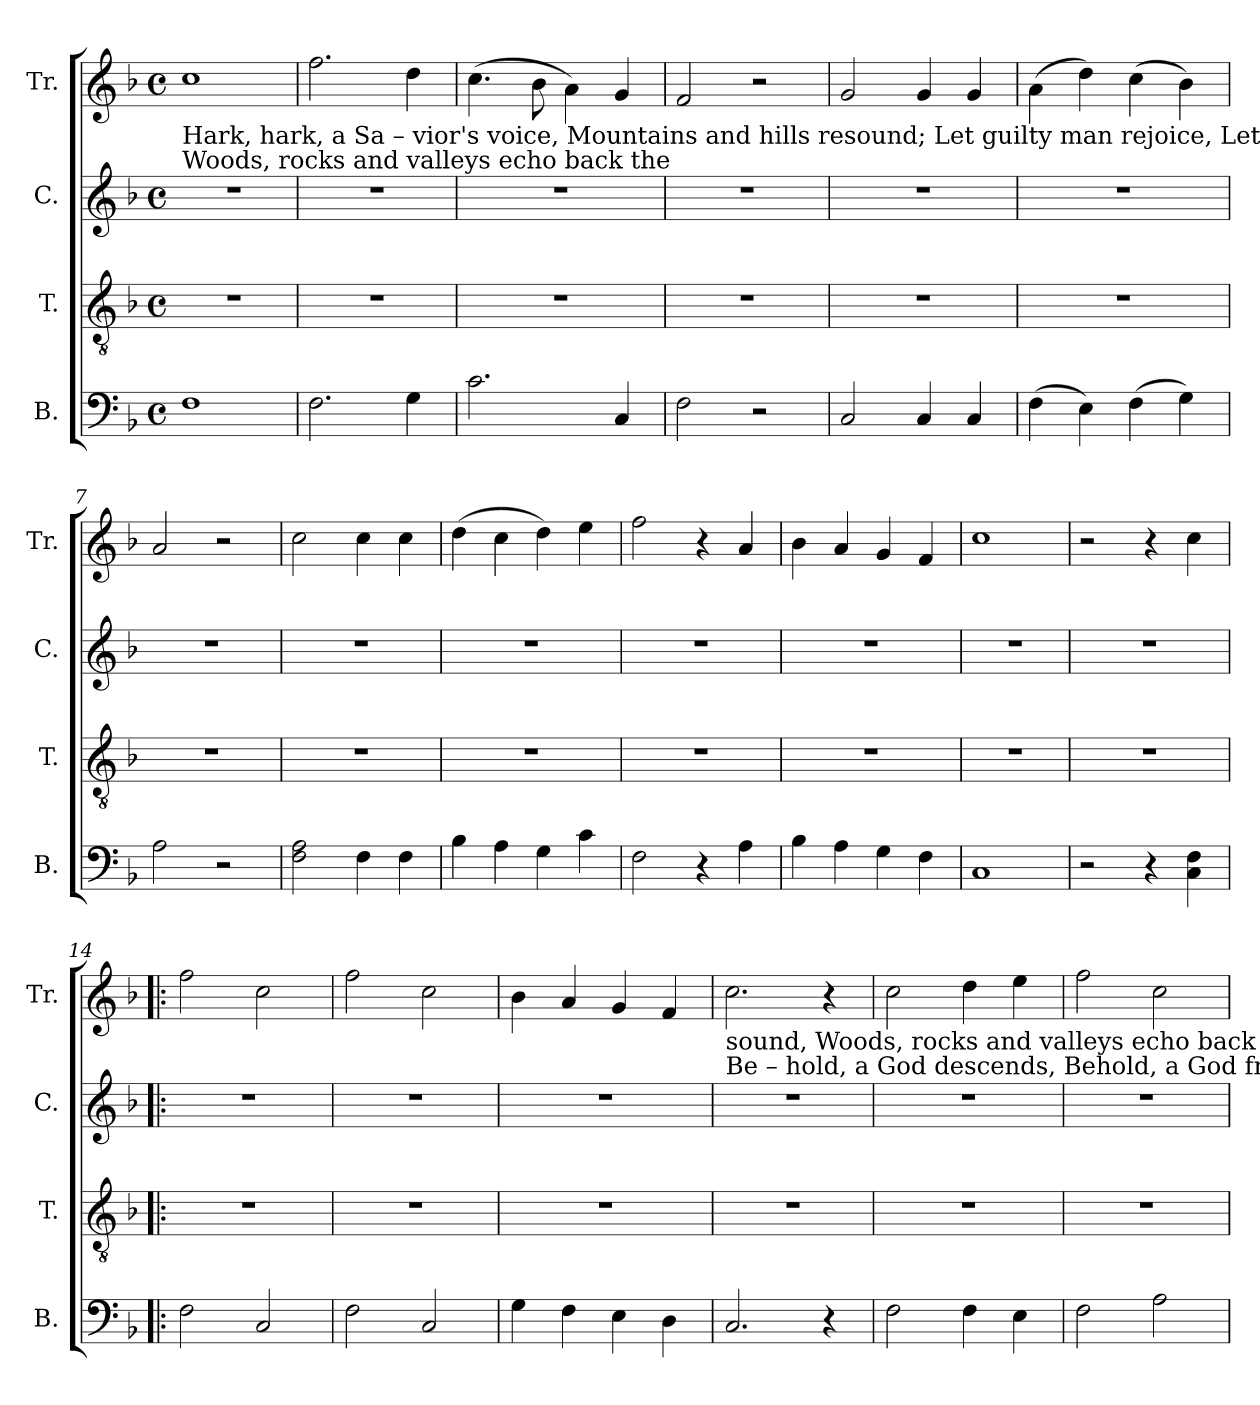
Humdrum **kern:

**kern	**kern	**kern	**kern
*part4	*part3	*part2	*part1
*staff4	*staff3	*staff2	*staff1
*I"B.	*I"T.	*I"C.	*I"Tr.
*I'B.	*I'T.	*I'C.	*I'Tr.
*clefF4	*clefGv2	*clefG2	*clefG2
*k[b-]	*k[b-]	*k[b-]	*k[b-]
*M4/4	*M4/4	*M4/4	*M4/4
*met(c)	*met(c)	*met(c)	*met(c)
*MM150	*MM150	*MM150	*MM150
=1	=1	=1	=1
!	!	!	!LO:TX:b:t=Hark, hark,  a   Sa   –   vior's  voice,  Mountains and hills resound;   Let  guilty  man       rejoice,     Let guilty man rejoice.
!	!	!	!LO:TX:b:t=Woods, rocks and valleys  echo back the
1F!	1r	1r	1cc!
=2	=2	=2	=2
2.F!\	1r	1r	2.ff!\
4G!\	.	.	4dd!\
=3	=3	=3	=3
2.c!\	1r	1r	(>4.cc!\
.	.	.	8b-!\
.	.	.	4a!\)
4C!/	.	.	4g!/
=4	=4	=4	=4
2F!\	1r	1r	2f!/
2r	.	.	2r
=5	=5	=5	=5
2C!/	1r	1r	2g!/
4C!/	.	.	4g!/
4C!/	.	.	4g!/
=6	=6	=6	=6
(>4F!\	1r	1r	(>4a!\
4E!\)	.	.	4dd!\)
(>4F!\	.	.	(>4cc!\
4G!\)	.	.	4b-!\)
=7	=7	=7	=7
2A!\	1r	1r	2a!/
2r	.	.	2r
=8	=8	=8	=8
2F!\ 2A!\	1r	1r	2cc!\
4F!\	.	.	4cc!\
4F!\	.	.	4cc!\
=9	=9	=9	=9
4B-!\	1r	1r	(>4dd!\
4A!\	.	.	4cc!\
4G!\	.	.	4dd!\)
4c!\	.	.	4ee!\
=10	=10	=10	=10
2F!\	1r	1r	2ff!\
4r	.	.	4r
4A!\	.	.	4a!/
=11	=11	=11	=11
4B-!\	1r	1r	4b-!\
4A!\	.	.	4a!/
4G!\	.	.	4g!/
4F!\	.	.	4f!/
=12	=12	=12	=12
1C!	1r	1r	1cc!
=13	=13	=13	=13
2r	1r	1r	2r
4r	.	.	4r
4C!\ 4F!\	.	.	4cc!\
=14!|:	=14!|:	=14!|:	=14!|:
2F!\	1r	1r	2ff!\
2C!/	.	.	2cc!\
=15	=15	=15	=15
2F!\	1r	1r	2ff!\
2C!/	.	.	2cc!\
=16	=16	=16	=16
4G!\	1r	1r	4b-!\
4F!\	.	.	4a!/
4E!\	.	.	4g!/
4D!\	.	.	4f!/
!!LO:LB:g=z
=17	=17	=17	=17
!	!	!	!LO:TX:b:t=sound,   Woods, rocks and valleys echo back the sound. Woods,  sound.
!	!	!	!LO:TX:b:t=Be – hold,  a  God                          descends,   Behold,  a  God from  heaven    descends,   A
2.C!/	1r	1r	2.cc!\
4r	.	.	4r
=18	=18	=18	=18
2F!\	1r	1r	2cc!\
4F!\	.	.	4dd!\
4E!\	.	.	4ee!\
=19	=19	=19	=19
2F!\	1r	1r	2ff!\
2A!\	.	.	2cc!\
=	=	=	=
*-	*-	*-	*-
